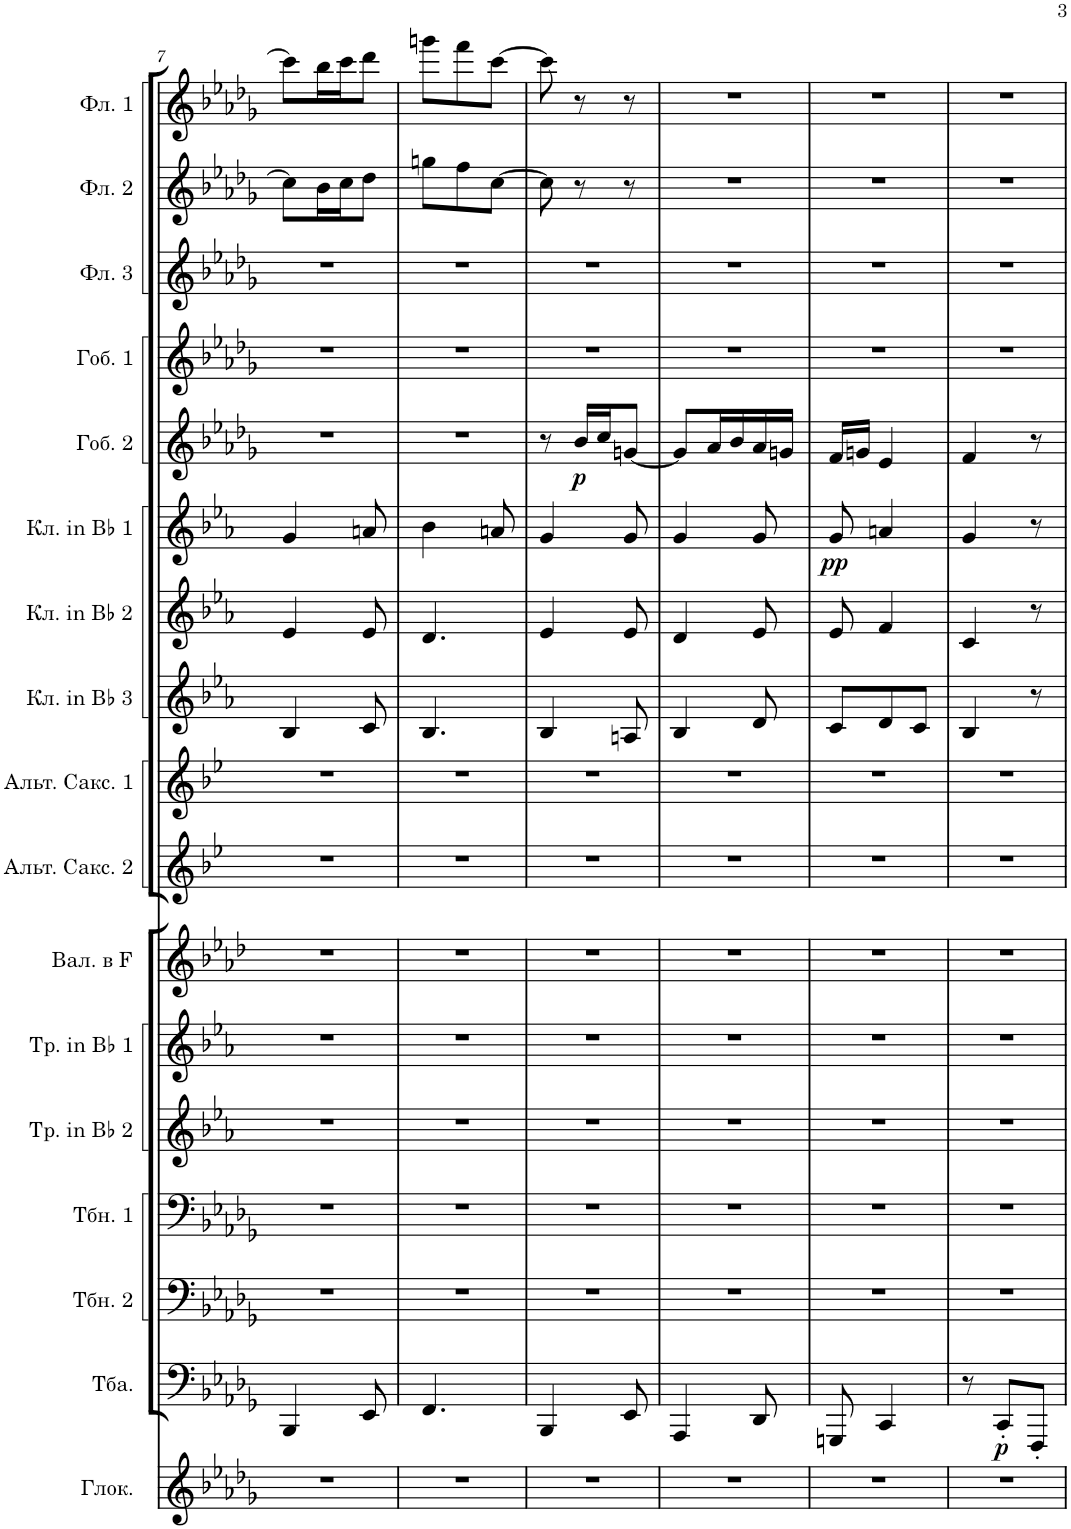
**kern	**kern	**dynam	**kern	**kern	**kern	**kern	**kern	**kern	**kern	**kern	**kern	**kern	**dynam	**kern	**dynam	**kern	**kern	**kern	**kern
*part17	*part16	*part16	*part15	*part14	*part13	*part12	*part11	*part10	*part9	*part8	*part7	*part6	*part6	*part5	*part5	*part4	*part3	*part2	*part1
*staff17	*staff16	*staff16	*staff15	*staff14	*staff13	*staff12	*staff11	*staff10	*staff9	*staff8	*staff7	*staff6	*staff6	*staff5	*staff5	*staff4	*staff3	*staff2	*staff1
*I"Глокеншпиль	*I"Туба	*	*I"Тромбон 2	*I"Тромбон 1	*I"Труба in Bb 2	*I"Труба in Bb 1	*I"Horn в F	*I"Альтовый саксофон 2	*I"Альтовый саксофон 1	*I"Кларнет in Bb 3	*I"Кларнет in Bb 2	*I"Кларнет in Bb 1	*	*I"Гобой 2	*	*I"Гобой 1	*I"Флейта 3	*I"Флейта 2	*I"Флейта 1
*	*	*	*	*	*I'Тр. in Bb 2	*I'Тр. in Bb 1	*I'Вал. в F	*	*	*I'Кл. in Bb 3	*I'Кл. in Bb 2	*I'Кл. in Bb 1	*	*	*	*	*	*	*
!!LO:PB:g=z
*clefG2	*clefF4	*	*clefF4	*clefF4	*clefG2	*clefG2	*clefG2	*clefG2	*clefG2	*clefG2	*clefG2	*clefG2	*	*clefG2	*	*clefG2	*clefG2	*clefG2	*clefG2
*Trd-14c-24	*	*	*	*	*Trd1c2	*Trd1c2	*Trd4c7	*Trd5c9	*Trd5c9	*Trd1c2	*Trd1c2	*Trd1c2	*	*	*	*	*	*	*
*k[b-e-a-d-g-]	*k[b-e-a-d-g-]	*	*k[b-e-a-d-g-]	*k[b-e-a-d-g-]	*k[b-e-a-]	*k[b-e-a-]	*k[b-e-a-d-]	*k[b-e-]	*k[b-e-]	*k[b-e-a-]	*k[b-e-a-]	*k[b-e-a-]	*	*k[b-e-a-d-g-]	*	*k[b-e-a-d-g-]	*k[b-e-a-d-g-]	*k[b-e-a-d-g-]	*k[b-e-a-d-g-]
*M3/8	*M3/8	*	*M3/8	*M3/8	*M3/8	*M3/8	*M3/8	*M3/8	*M3/8	*M3/8	*M3/8	*M3/8	*	*M3/8	*	*M3/8	*M3/8	*M3/8	*M3/8
=7	=7	=7	=7	=7	=7	=7	=7	=7	=7	=7	=7	=7	=7	=7	=7	=7	=7	=7	=7
4.r	4BBB-/	.	4.r	4.r	4.r	4.r	4.r	4.r	4.r	4B-/	4e-/	4g/	.	4.r	.	4.r	4.r	8cc\L]	8ccc\L]
.	.	.	.	.	.	.	.	.	.	.	.	.	.	.	.	.	.	16b-\L	16bb-\L
.	.	.	.	.	.	.	.	.	.	.	.	.	.	.	.	.	.	16cc\J	16ccc\J
.	8EE-/	.	.	.	.	.	.	.	.	8c/	8e-/	8an/	.	.	.	.	.	8dd-\J	8ddd-\J
=8	=8	=8	=8	=8	=8	=8	=8	=8	=8	=8	=8	=8	=8	=8	=8	=8	=8	=8	=8
4.r	4.FF/	.	4.r	4.r	4.r	4.r	4.r	4.r	4.r	4.B-/	4.d/	4b-\	.	4.r	.	4.r	4.r	8ggn\L	8gggn\L
.	.	.	.	.	.	.	.	.	.	.	.	.	.	.	.	.	.	8ff\	8fff\
.	.	.	.	.	.	.	.	.	.	.	.	8an/	.	.	.	.	.	[8cc\J	[8ccc\J
=9	=9	=9	=9	=9	=9	=9	=9	=9	=9	=9	=9	=9	=9	=9	=9	=9	=9	=9	=9
4.r	4BBB-/	.	4.r	4.r	4.r	4.r	4.r	4.r	4.r	4B-/	4e-/	4g/	.	8r	.	4.r	4.r	8cc\]	8ccc\]
!	!	!	!	!	!	!	!	!	!	!	!	!	!	!	!LO:DY:b	!	!	!	!
.	.	.	.	.	.	.	.	.	.	.	.	.	.	16b-/LL	p	.	.	8r	8r
.	.	.	.	.	.	.	.	.	.	.	.	.	.	16cc/J	.	.	.	.	.
.	8EE-/	.	.	.	.	.	.	.	.	8An/	8e-/	8g/	.	[8gn/J	.	.	.	8r	8r
=10	=10	=10	=10	=10	=10	=10	=10	=10	=10	=10	=10	=10	=10	=10	=10	=10	=10	=10	=10
4.r	4AAA-/	.	4.r	4.r	4.r	4.r	4.r	4.r	4.r	4B-/	4d/	4g/	.	8g/L]	.	4.r	4.r	4.r	4.r
.	.	.	.	.	.	.	.	.	.	.	.	.	.	16a-/L	.	.	.	.	.
.	.	.	.	.	.	.	.	.	.	.	.	.	.	16b-/	.	.	.	.	.
.	8DD-/	.	.	.	.	.	.	.	.	8d/	8e-/	8g/	.	16a-/	.	.	.	.	.
.	.	.	.	.	.	.	.	.	.	.	.	.	.	16gn/JJ	.	.	.	.	.
=11	=11	=11	=11	=11	=11	=11	=11	=11	=11	=11	=11	=11	=11	=11	=11	=11	=11	=11	=11
!	!	!	!	!	!	!	!	!	!	!	!	!	!LO:DY:b	!	!	!	!	!	!
4.r	8GGGn/	.	4.r	4.r	4.r	4.r	4.r	4.r	4.r	8c/L	8e-/	8g/	pp	16f/LL	.	4.r	4.r	4.r	4.r
.	.	.	.	.	.	.	.	.	.	.	.	.	.	16gn/JJ	.	.	.	.	.
.	4CC/	.	.	.	.	.	.	.	.	8d/	4f/	4an/	.	4e-/	.	.	.	.	.
.	.	.	.	.	.	.	.	.	.	8c/J	.	.	.	.	.	.	.	.	.
=12	=12	=12	=12	=12	=12	=12	=12	=12	=12	=12	=12	=12	=12	=12	=12	=12	=12	=12	=12
4.r	8r	.	4.r	4.r	4.r	4.r	4.r	4.r	4.r	4B-/	4c/	4g/	.	4f/	.	4.r	4.r	4.r	4.r
!	!	!LO:DY:b	!	!	!	!	!	!	!	!	!	!	!	!	!	!	!	!	!
.	8CC'/L	p	.	.	.	.	.	.	.	.	.	.	.	.	.	.	.	.	.
.	8FFF'/J	.	.	.	.	.	.	.	.	8r	8r	8r	.	8r	.	.	.	.	.
=	=	=	=	=	=	=	=	=	=	=	=	=	=	=	=	=	=	=	=
*-	*-	*-	*-	*-	*-	*-	*-	*-	*-	*-	*-	*-	*-	*-	*-	*-	*-	*-	*-
